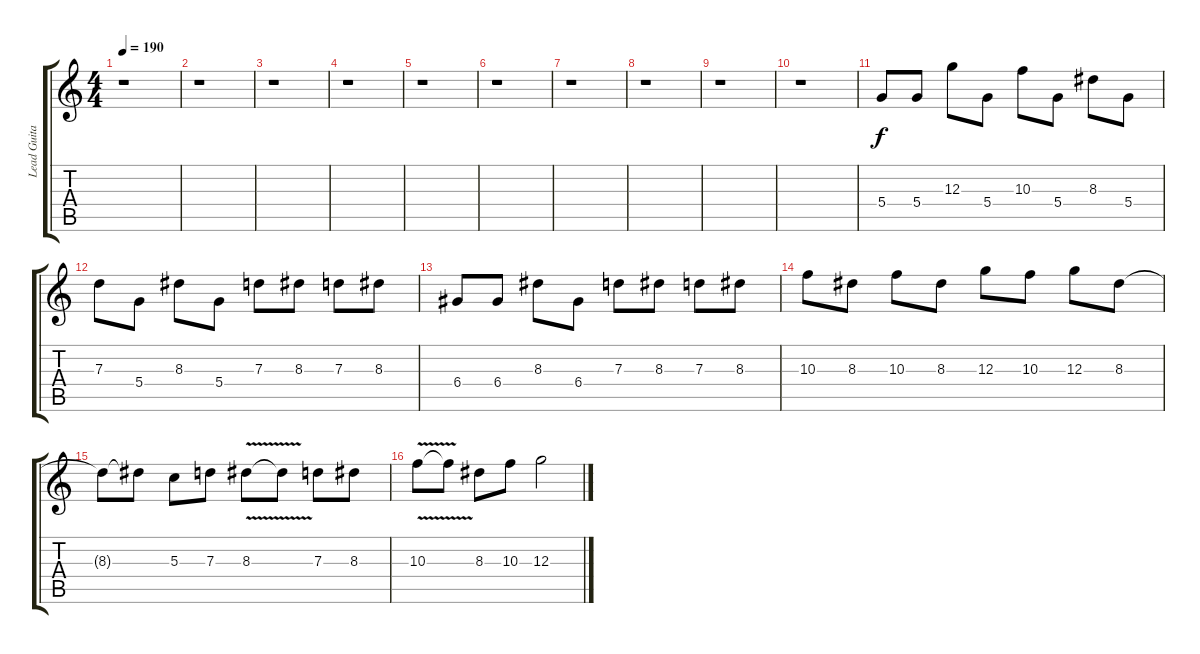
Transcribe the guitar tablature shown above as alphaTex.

\track ("Lead Guitar" "Lead Guita") {instrument distortionguitar}
\staff {score tabs}
\tuning (E4 B3 G3 D3 A2 D2) {hide}
\ts (4 4)
\tempo 190
\clef g2
\ks c
r.1{dy f} |
r.1 |
r.1 |
r.1 |
r.1 |
r.1 |
r.1 |
r.1 |
r.1 |
r.1 |
5.4.8 5.4.8 12.3.8 5.4.8 10.3.8 5.4.8 8.3.8 5.4.8 |
7.3.8 5.4.8 8.3.8 5.4.8 7.3.8 8.3.8 7.3.8 8.3.8 |
6.4.8 6.4.8 8.3.8 6.4.8 7.3.8 8.3.8 7.3.8 8.3.8 |
10.3.8 8.3.8 10.3.8 8.3.8 12.3.8 10.3.8 12.3.8 8.3.8 |
8.3{t}.8 8.3{t}.8 5.3.8 7.3.8 8.3{v}.8 8.3{t}.8 7.3.8 8.3.8 |
10.3{v}.8 10.3{t}.8 8.3.8 10.3.8 12.3{ss}.2
